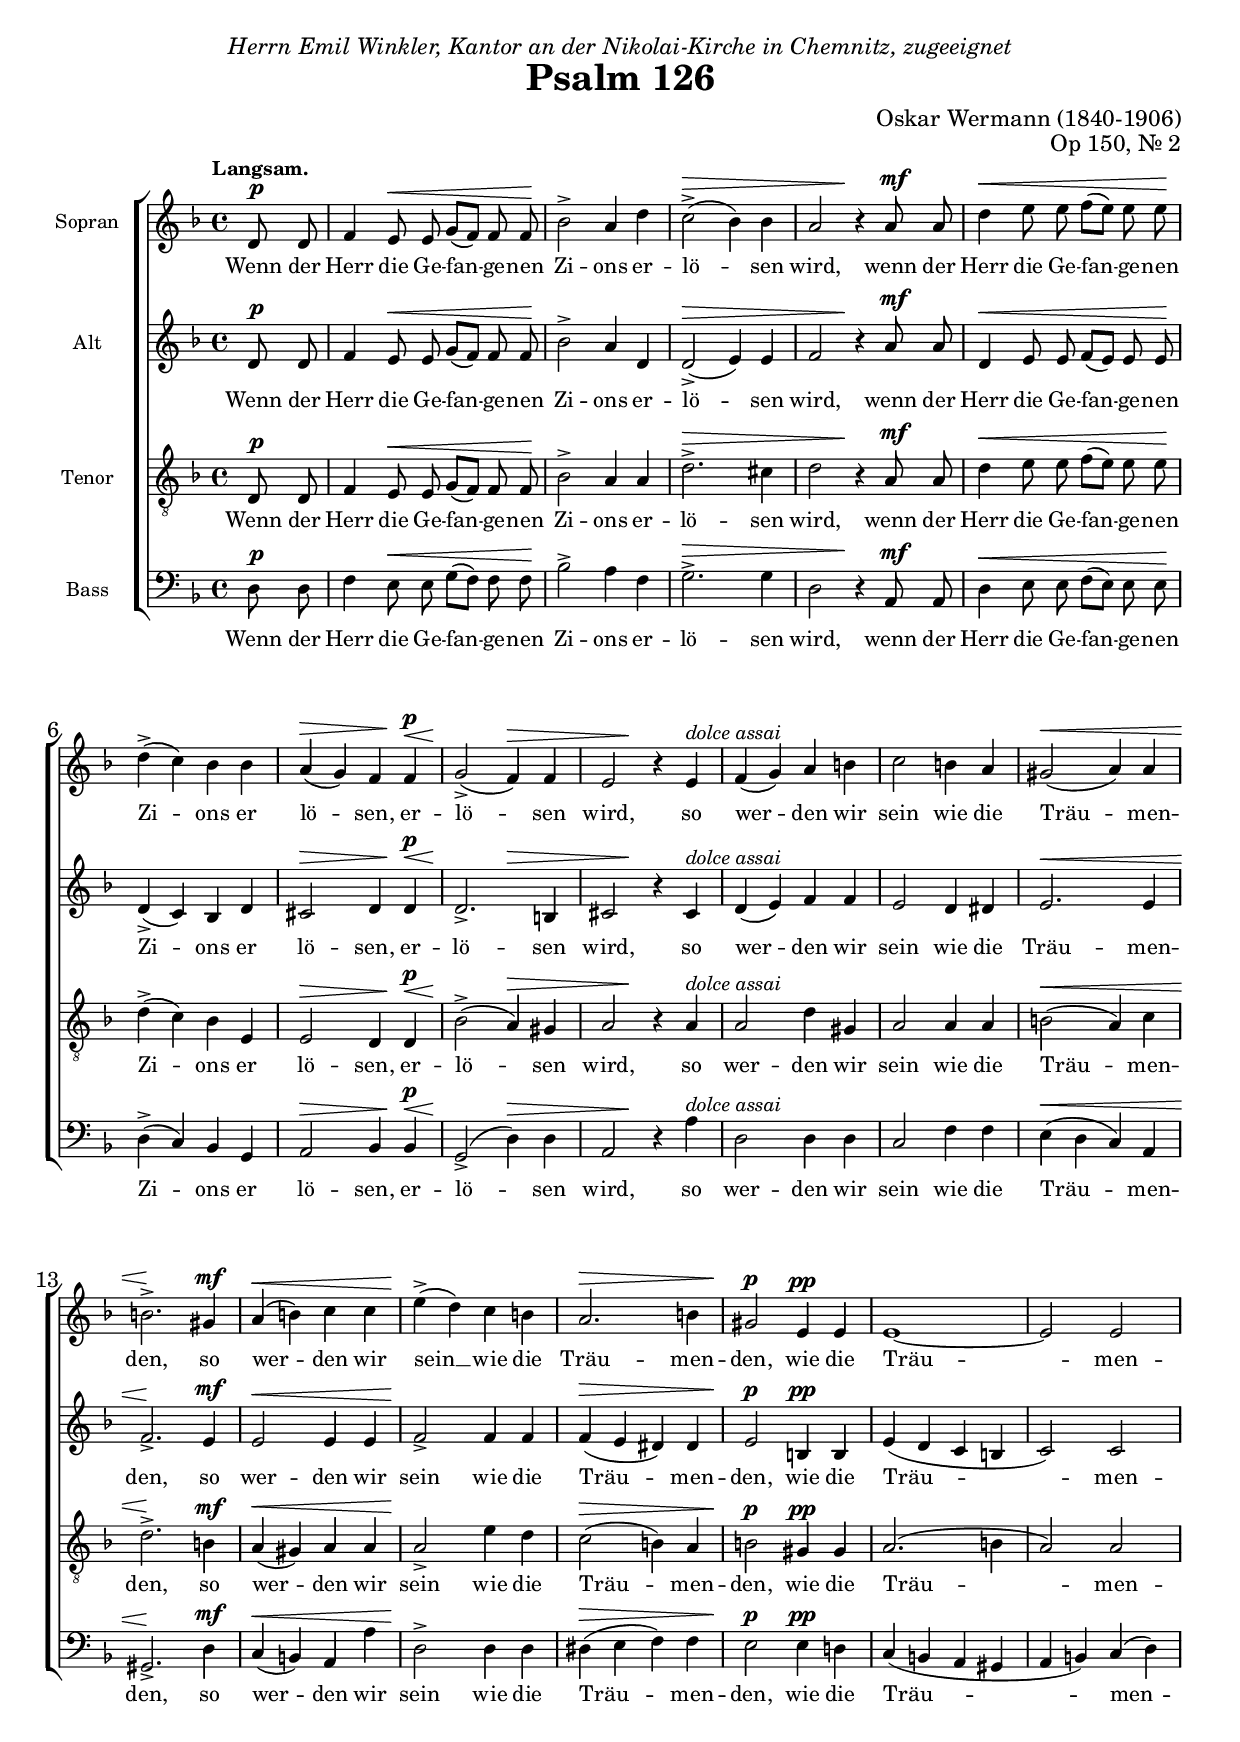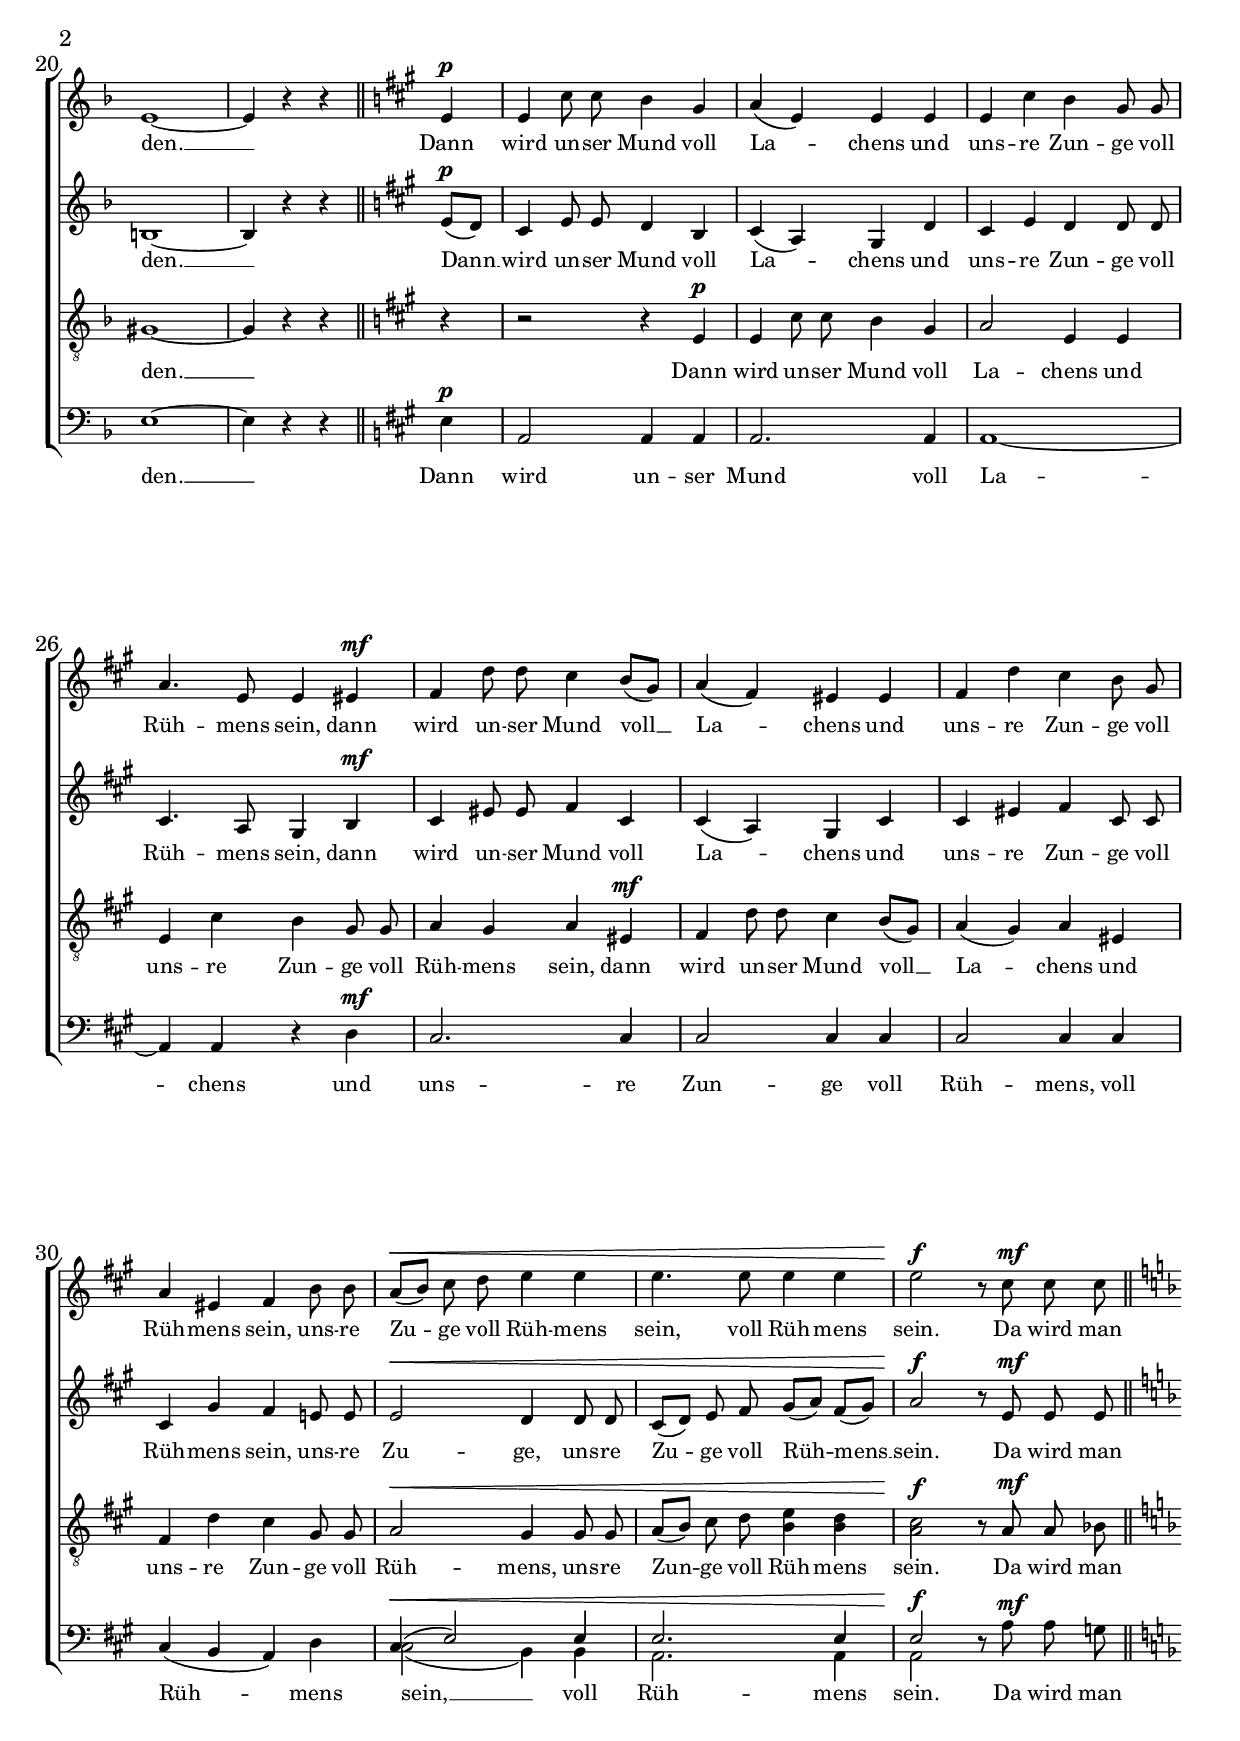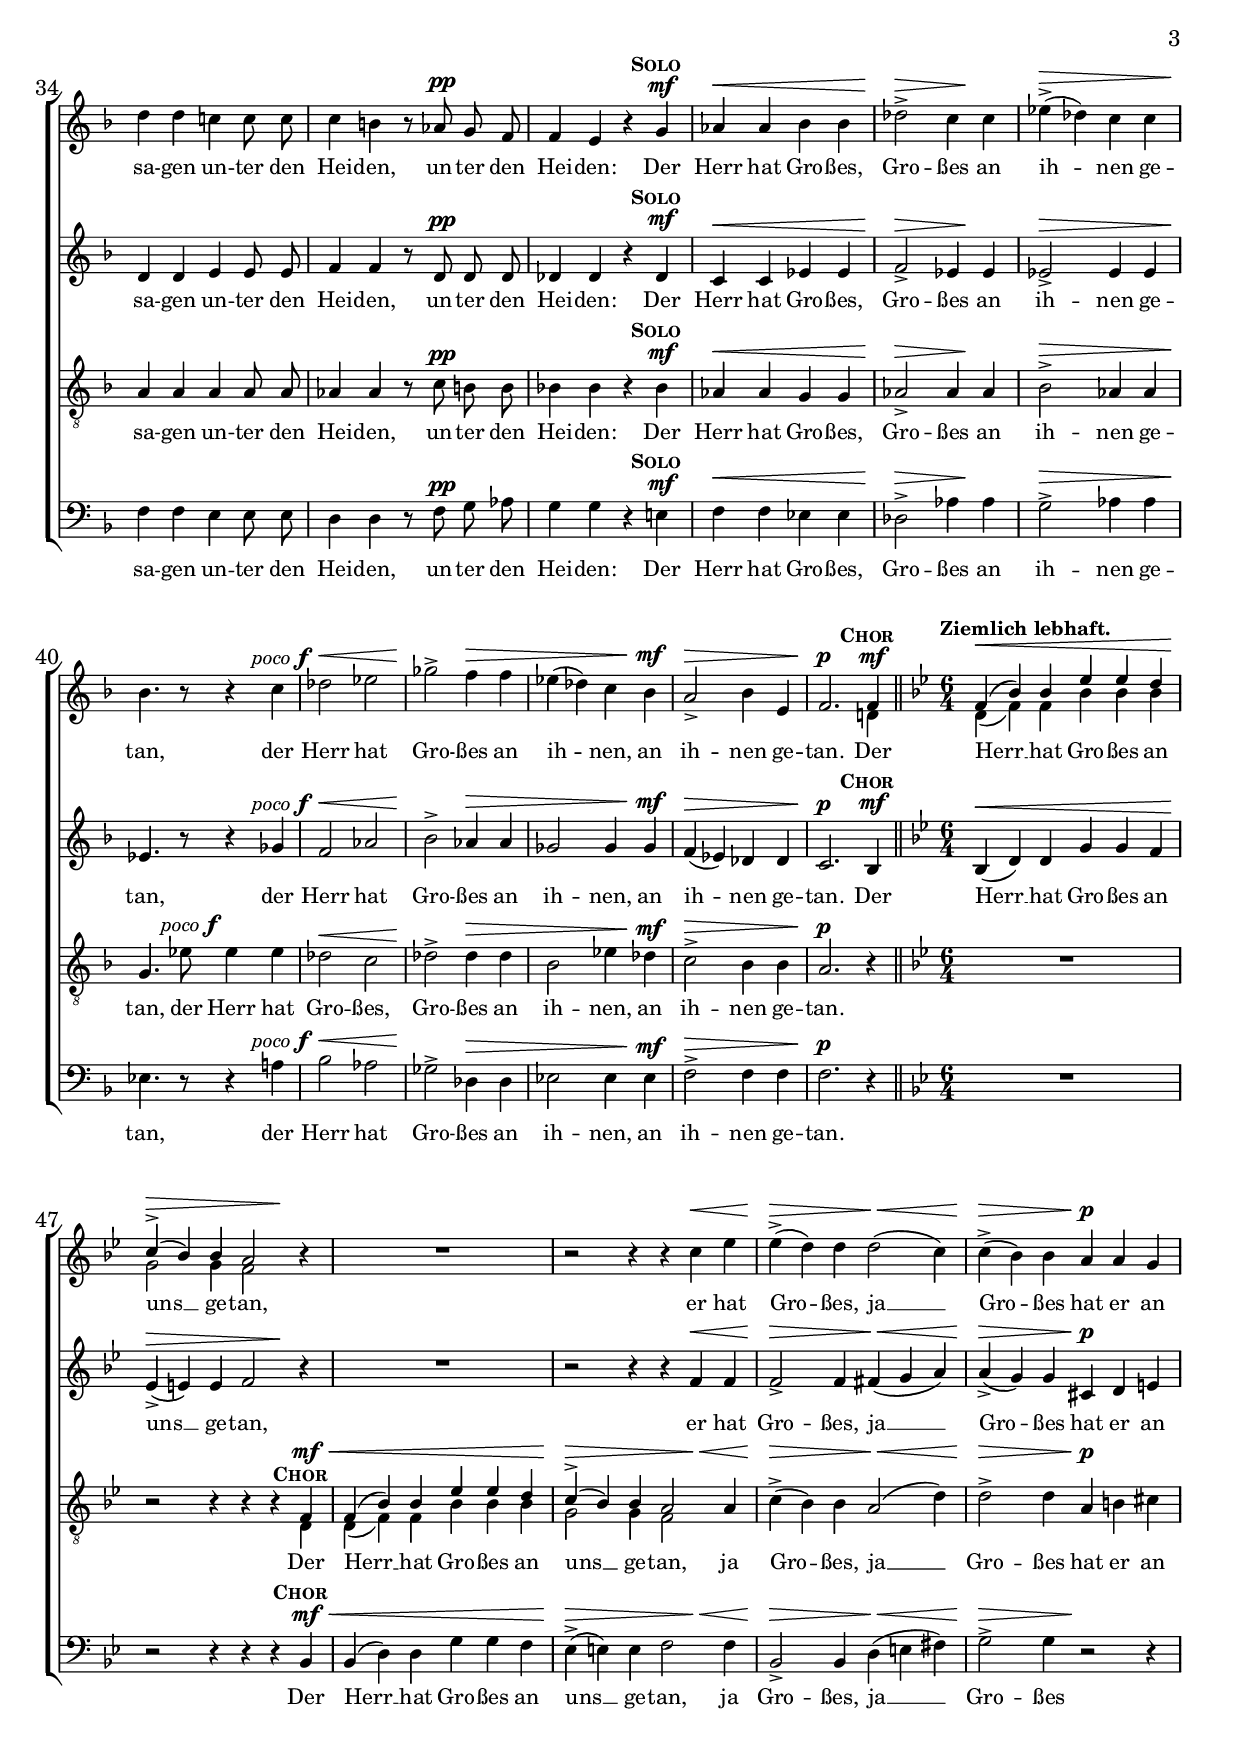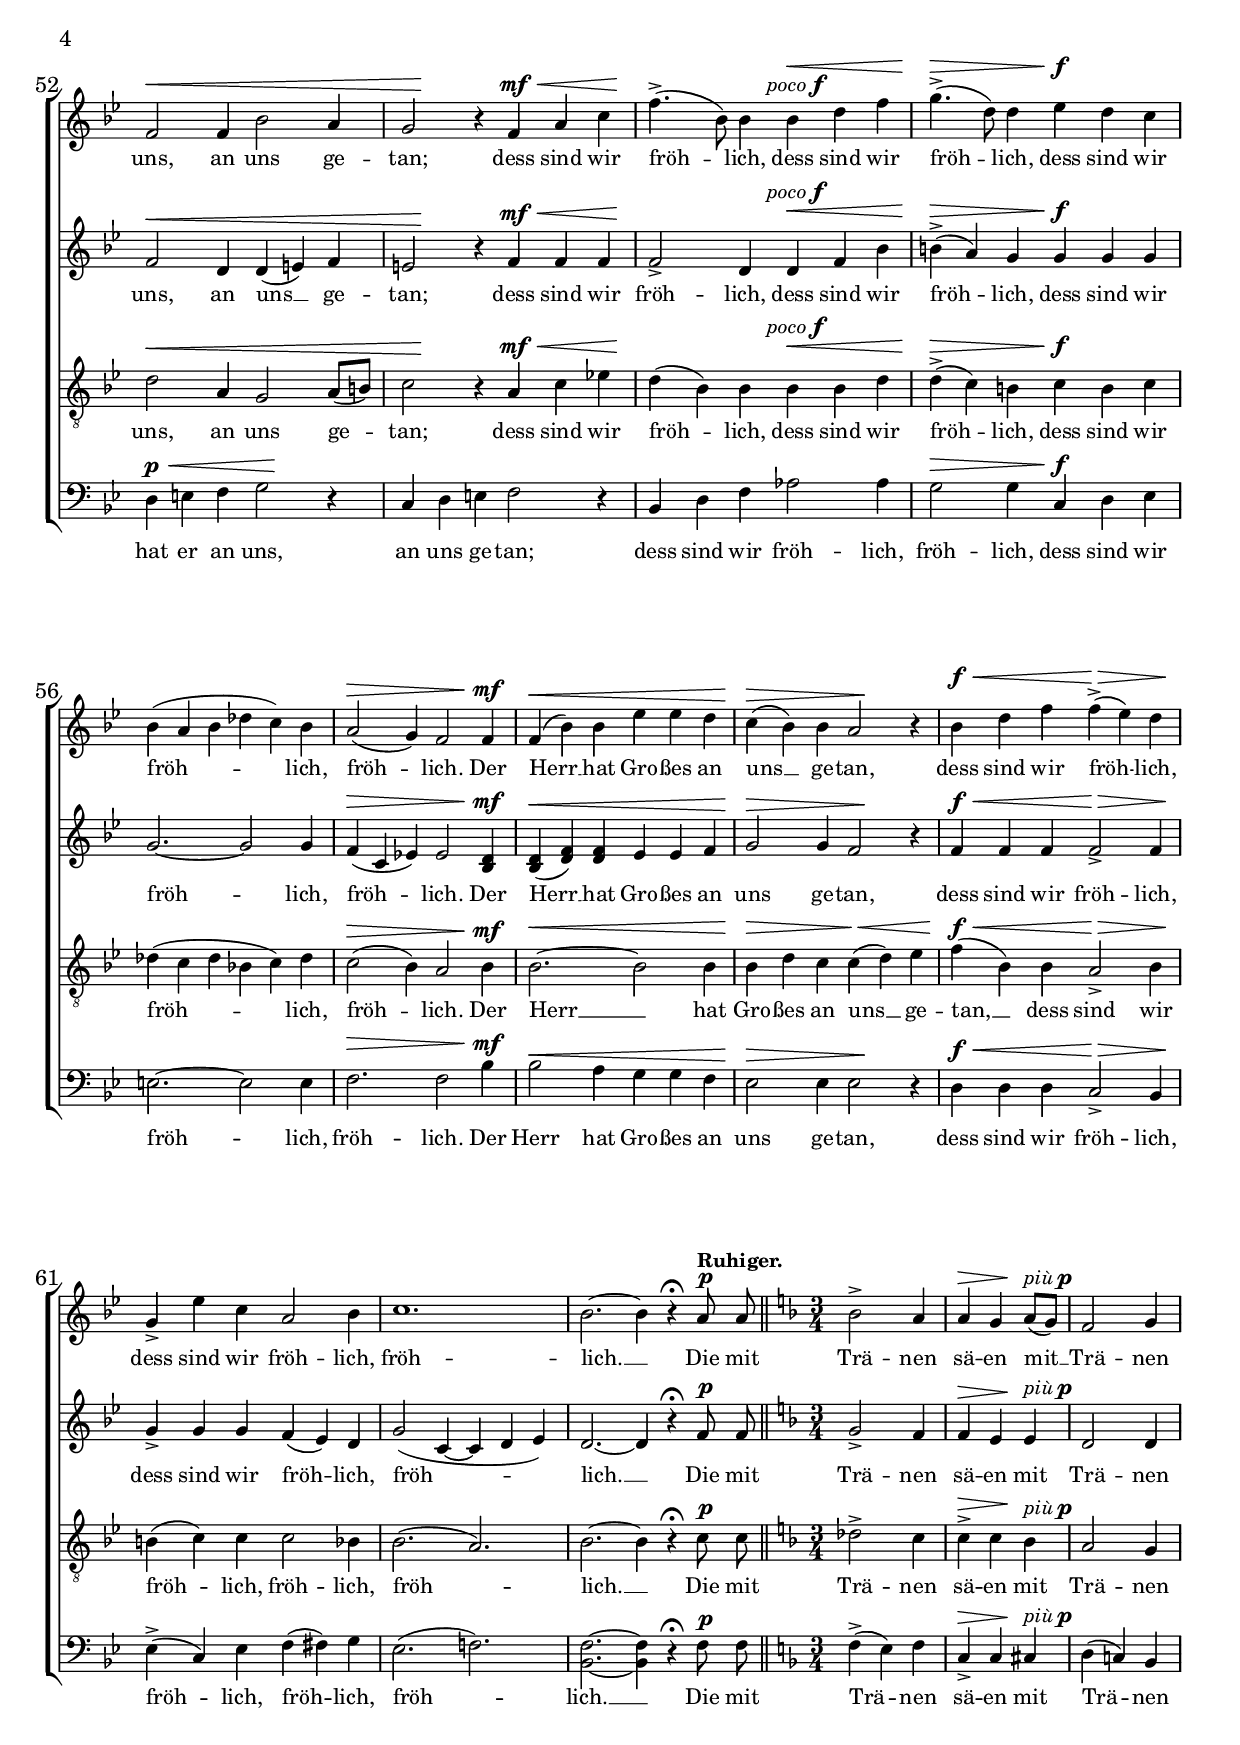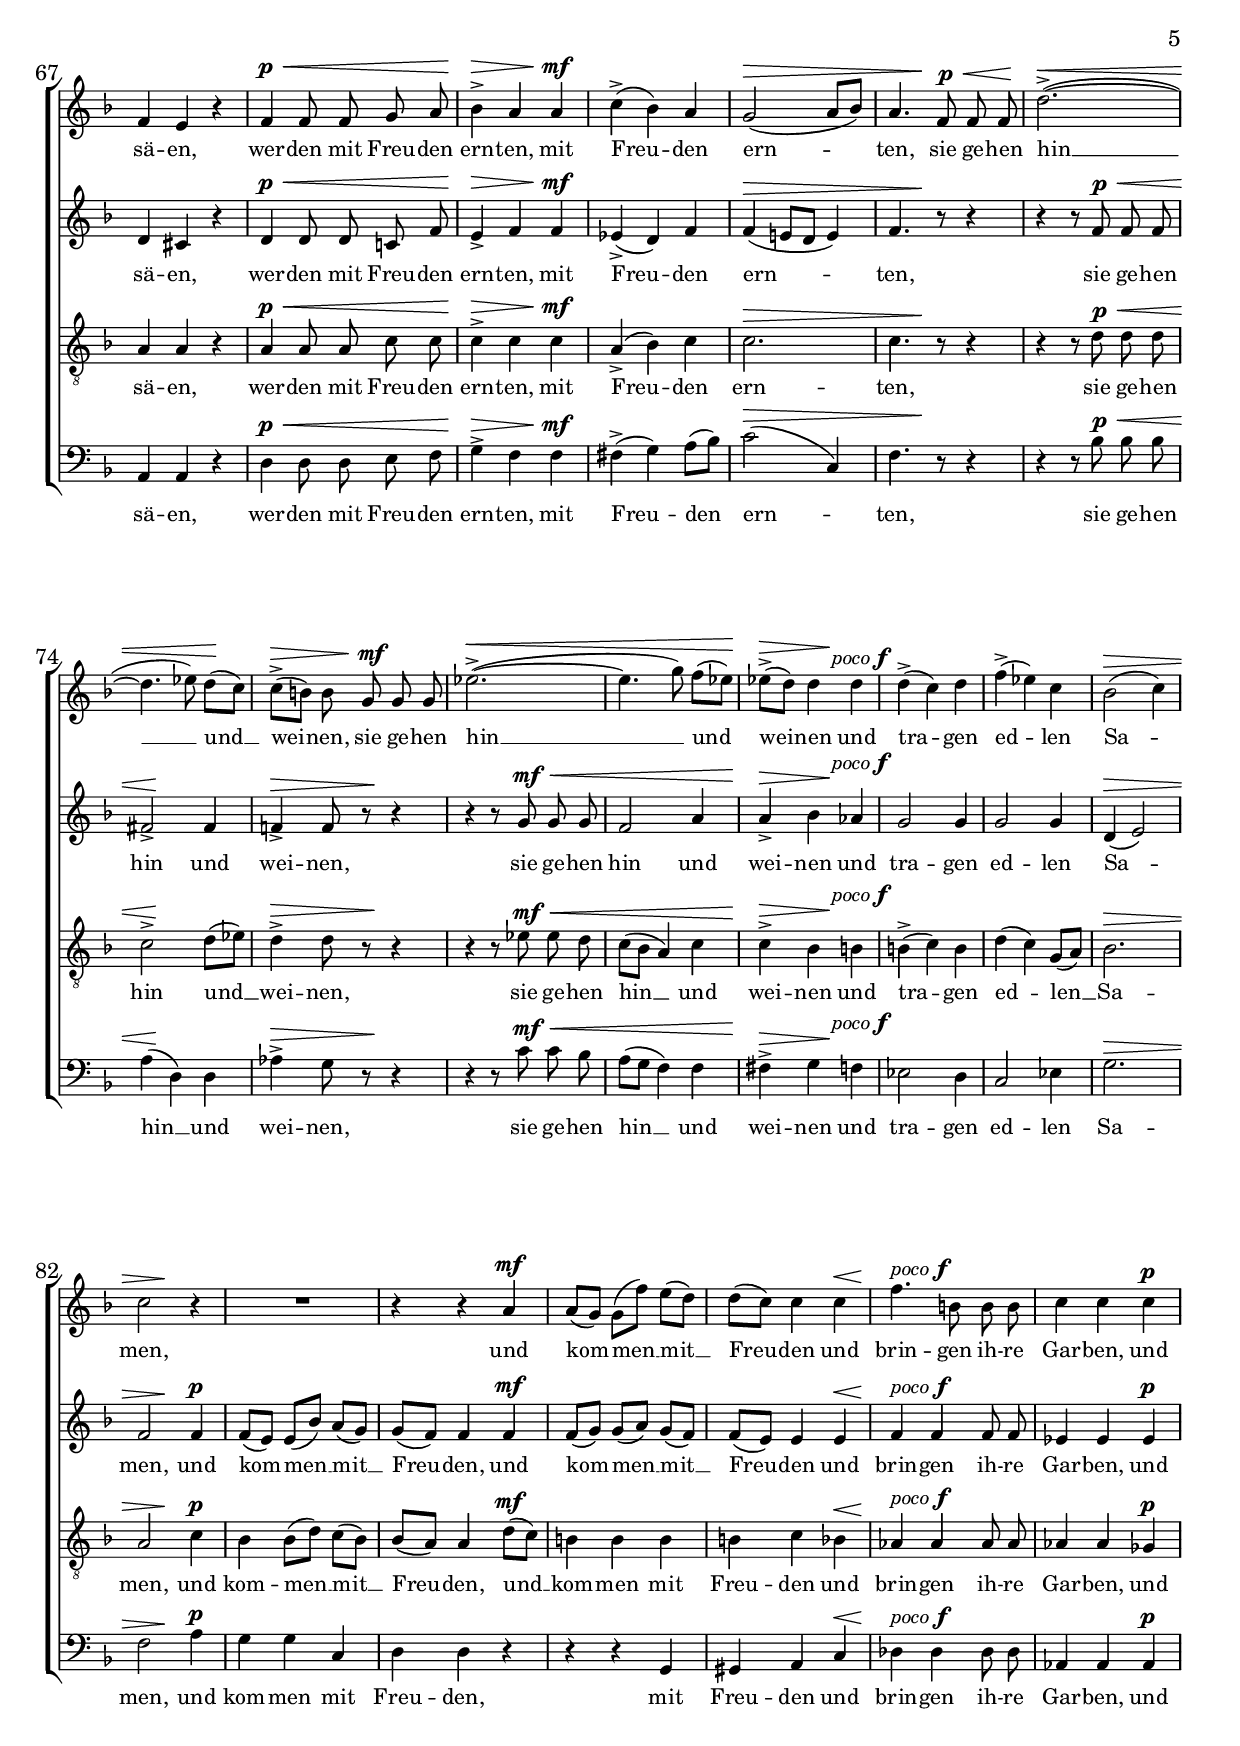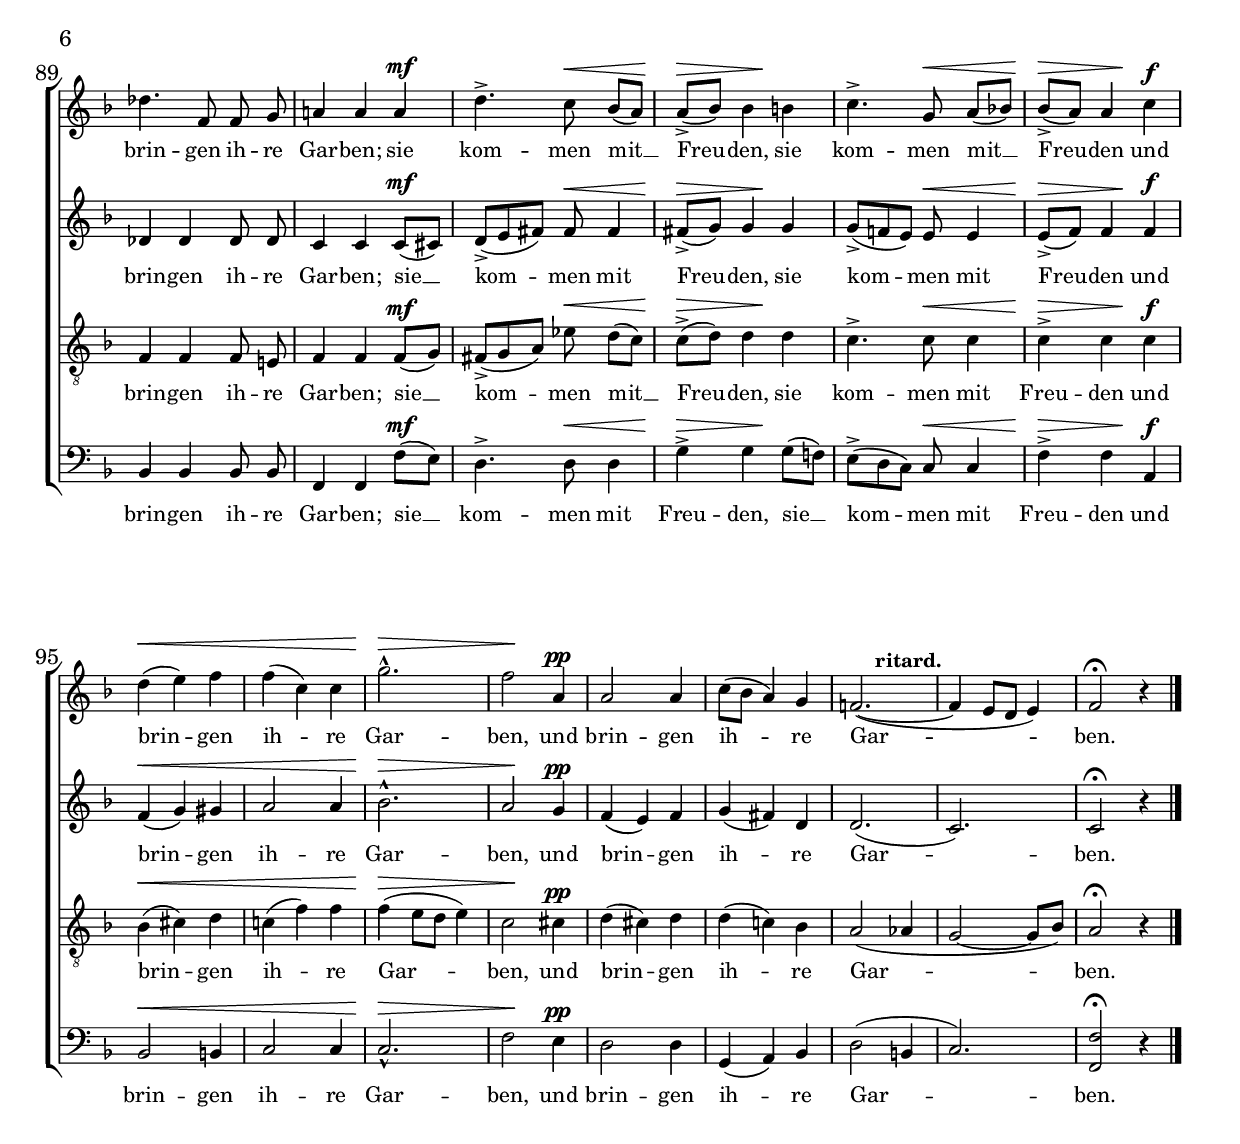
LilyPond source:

\version "2.22.1"


\header {
  title = "Psalm 126"
  dedication = \markup{\italic "Herrn Emil Winkler, Kantor an der Nikolai-Kirche in Chemnitz, zugeeignet"}
  composer = "Oskar Wermann (1840-1906)"
  opus = "Op 150, Nr. 2"
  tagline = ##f
}

\paper {
  #(set-paper-size "a4")
}

\layout {
  #(layout-set-staff-size 17)
  \override Score.BarNumber.font-size = #1
}

\version "2.22.1"

global = {
  \key d \minor
  \time 4/4
  \dynamicUp
  \autoBeamOff
  \tempo "Langsam."
  \partial 4
}

dTutti = {
  \global
  s4\p | s s2\< s8 s\! | s2 s | s\> s2 |
  s4. s8\! s4 s\mf | s2.\< s8 s\! | s1 | s2\> s8 s\! s4\<^\markup{\dynamic p} |
  s2\! s2\> | s4 s\! s s^\markup{\italic "dolce assai"} | s1*2 | s1\< | s16 s\! s8 s2 s4\mf |
  
  s1\< | s1\! | s1\> | s2\p s\pp | s1*2 |
  s1 | \partial 2. s2. \bar "||" \key a \major \partial 4 \tag #'s \tag #'a \tag #'b {s4\p | s1*2 } \tag #'t {s4 | s2. s4\p | s1 } |
  \tag #'s \tag #'a \tag #'b { s1 | s2. s4\mf | s1 } \tag #'t { s1*2 | s2. s4\mf} |
  
  s1*3 |
  s1\< | s | s2\f s8 s\mf s4 \bar "||"
  \key f \major s1 | s2 s8 s\pp s4 | s2. s4\mf^\markup{\center-align \bold \smallCaps Solo} |
  
  s1\< | s2\> s8 s\! s4 | s1\> | s4.\! \tag #'s \tag #'a \tag #'b { s8 s4 } s4^\markup{\center-align{\italic poco \dynamic f}} \tag #'t { s8 s4 } |
  s1\< | s2\! s\> | s2. s4\mf | s1\> | s2.\p \tag #'s \tag #'a { s4\mf^\markup{\center-align \bold \smallCaps Chor}} \tag #'t \tag #'b {s4} \bar "||"
  \key bes \major \time 6/4 \tempo "Ziemlich lebhaft." \tag #'s \tag #'a {s1.\< | s1\> s2\! | s1. | s1 } \tag #'t \tag #'b { s1. | s1 s4 s\mf^\markup{\center-align \bold \smallCaps Chor}\< | s1. | s1\> }
  
  s2\< | s2.\> s\< | s2\> \tag #'s \tag #'a \tag #'t { s4 s2.\p} \tag #'b { s8 s16 s\! s2. } |
  \tag #'s \tag #'a \tag #'t { s1.\< | s8 s\! s2 s2\mf\< s8 s\! | s2. s2.^\markup{\center-align{\italic poco \dynamic f}}\< } \tag #'b {s2.\p\< s8 s\! s4 s | s1.*2 } |
  s2.\> s\f | s1. | s2.\> s2 s4\mf | s1.\< |
  
  s2.\> \tag #'s \tag #'a \tag #'b { s8 s\! s2 } \tag #'t { s2.\< } | s2.\f\< s2\> s8 s\! | s1. |
  s | s2. s2 \tempo "Ruhiger." s4\p \bar "||" \key f \major \time 3/4 s2. | s4.\> s8\! s4^\markup{\italic più \dynamic p } | s2. |
  s | s\p\< | s2\> s4\mf | s2. | s2.\> |
  
  s4 s8\! \tag #'s {s\p\< s s16 s\! | s2.\< | s2 s4\! | s4.\> s\mf } \tag #'a \tag #'t \tag #'b {s4. | s s\p\< | s8 s\! s2 | s4\> s8 s\! s4 } |
  \tag #'s { s2.\< } \tag #'a \tag #'t \tag #'b {s4. s\mf\< } | s2 s8 s\! | s4.\> s8\! s4^\markup{\center-align \italic poco \dynamic f} | s2.*2 |
  s2.\> | s4 s\! \tag #'s { s4 } \tag #'a \tag #'t \tag #'b { s4\p } | s2. | s2 \tag #'s \tag #'a \tag #'t { s4\mf } \tag #'b {s4} | s2. | s2 s4\< |
  
  s2.\!^\markup{\italic poco \dynamic f} | s2 s4\p | s2. | s2 s4\mf |
  s4. s\< | s\> s\! | s s\< | s\> s8\! s4\f | s2.\< | s |
  s\> | s8 s\! s4 s\pp | s2.*2 | s4 \tempo "ritard." s2 | s2.*2 \bar "|."
}

nWennDerHerrI = { d8 d | f4 e8 e g([ f]) f f | bes2-> a4 }
nWennDerHerrII = { a8 a | \tag #'stb {d4} \tag #'a {d,4} e8 e f([ e]) e e | d4->( c) bes }

nSopran = \relative c' {
  \global
  \nWennDerHerrI d4 | c2->( bes4) bes |
  a2 r4 \keepWithTag #'stb \nWennDerHerrII bes | a( g) f f |
  g2->( f4) f | e2 r4 e | f( g) a b | c2 b4 a | gis2( a4) a | b2.-> gis4 |
  
  a( b) c c | e->( d) c b | a2. b4 | gis2 e4 e | e1~ | e2 e |
  e1~ | e4 r r e | e cis'8 cis b4 gis | a( e) e e |
  e cis'4 b gis8 gis | a4. e8 e4 eis | fis d'8 d cis4 b8([ gis]) |
  
  a4( fis) eis eis | fis d' cis b8 gis | a4 eis fis b8 b |
  a([ b]) cis d e4 e | e4. e8 e4 e | e2 r8 cis cis cis |
  d4 d c! c8 c | c4 b r8 as g f | f4 e r g |
  
  as4 as bes bes | des2-> c4 c | es->( des) c c | bes4. r8 r4 c |
  des2 es | ges-> f4 f | es( des) c bes | a2-> bes4 e, | f2.
  <<{\voiceOne f4 | f( bes) bes es es d | c->( bes) bes a2} \new Voice {\voiceTwo d,!4 | d( f) f bes bes bes | g2 g4 f2}>> \oneVoice r4 | R1. |
  
  r2 r4 r c' es | es->( d) d d2( c4) | c->( bes) bes a4 a g |
  f2 f4 bes2 a4 | g2 r4 f a c | f4.->( bes,8) bes4 bes d f |
  g4.->( d8) d4 es d c | bes( a bes des c) bes | a2( g4) f2 f4 | f( bes) bes es es d |
  
  c( bes) bes a2 r4 | bes d f f->( es) d | g,-> es' c a2 bes4 |
  c1. | bes2.~ bes4 r\fermata a8 a | bes2-> a4 | a g a8([ g]) | f2 g4 |
  f e r | f f8 f g a | bes4-> a a | c->( bes) a | g2( a8[ bes]) |
  
  a4. f8 f f | d'2.->~( | d4. es8) d([ c]) | c->([ b]) b g g g |
  es'2.->~( | es4. g8) f([ es]) | es->([ d]) d4 d | d->( c) d | f->( es) c |
  bes2( c4) | c2 r4 | R2. | r4 r a | a8([ g]) g([ f']) e([ d]) | d([ c]) c4 c |
  
  f4. b,8 b b | c4 c c | des4. f,8 f g | a!4 a a |
  d4.-> c8 bes([ a]) | a->([ bes]) bes4 b | c4.-> g8 a([ bes!]) | bes->([ a]) a4 c | d( e) f | f( c) c |
  g'2.-^ | f2 a,4 | a2 a4 | c8([ bes] a4) g | f!2.~( | f4 e8[ d] e4) | f2\fermata r4 |
}

nAlt = \relative c' {
  \global
  \nWennDerHerrI d, | d2->( e4) e |
  f2 r4 \keepWithTag #'a \nWennDerHerrII d | cis2 d4 d |
  d2.-> b4 | cis2 r4 cis | d( e) f f | e2 d4 dis | e2. e4 | f2.-> e4 |
  
  e2 e4 e | f2-> f4 f | f( e dis) dis | e2 b4 b | e( d c b | c2) c |
  b1~ | b4 r r e8([ d]) | cis4 e8 e d4 b | cis( a) gis d' |
  cis e d d8 d | cis4. a8 gis4 b | cis eis8 eis fis4 cis |
  
  cis( a) gis cis | cis eis fis cis8 cis | cis4 gis' fis e!8 e |
  e2 d4 d8 d | cis([ d]) e fis gis([ a]) fis([ gis]) | a2 r8 e e e |
  d4 d e e8 e | f4 f r8 d d d | des4 des r des |
  
  c c es es | f2-> es4 es | es2-> es4 es | es4. r8 r4 ges |
  f2 as | bes-> as4 as | ges2 ges4 ges | f( es) des des | c2. bes4 |
  bes( d) d g g f | es->( e) e f2 r4 | R1. |
  
  r2 r4 r f f | f2-> f4 fis( g a) | a->( g) g cis, d e |
  f2 d4 d( e) f | e2 r4 f f f | f2-> d4 d f bes |
  b->( a) g g g g | g2.~ g2 g4 | f( c es!) es2 <d bes>4 | <d bes>( <f d>) <f d> es es f |
  
  g2 g4 f2 r4 | f f f f2-> f4 | g-> g g f( es) d |
  g2( c,4~ c d es) | d2.~ d4 r\fermata f8 f | g2-> f4 | f e e | d2 d4 |
  d cis r | d d8 d c! f | e4-> f f | es->( d) f | f( e!8[ d] e4) |
  
  f4. r8 r4 | r4 r8 f f f | fis2-> fis4 | f4-> f8 r r4 |
  r r8 g g g | f2 a4 | a-> bes as | g2 g4 | g2 g4 |
  d( e2) | f f4 | f8([ e]) e([ bes']) a([ g]) | g([ f]) f4 f | f8([ g]) g([ a]) g([ f]) | f([ e]) e4 e |
  
  f4 f f8 f | es4 es es | des des des8 des | c4 c c8([ cis]) |
  d->([ e fis]) fis fis4 | fis8->([ g]) g4 g | g8->([ f e]) e e4 | e8->([ f]) f4 f | f( g) gis | a2 a4 |
  bes2.-^ | a2 g4 | f( e) f | g( fis) d | d2.(  | c) | c2\fermata r4 |
}

nTenor = \relative c {
  \global
  \nWennDerHerrI a | d2.-> cis4 |
  d2 r4 \keepWithTag #'stb \nWennDerHerrII e, | e2 d4 d |
  bes'2->( a4) gis | a2 r4 a | a2 d4 gis, | a2 a4 a | b2( a4) c | d2.-> b4 |
  
  a( gis) a a | a2-> e'4 d | c2( b4) a | b2 gis4 gis | a2.( b4 | a2) a |
  gis1~ | gis4 r r r | r2 r4 e | e cis'8 cis b4 gis |
  a2 e4 e | e cis' b gis8 gis | a4 gis a eis |
  
  fis d'8 d cis4 b8([ gis]) | a4( gis) a eis | fis d' cis gis8 gis |
  a2 gis4 gis8 gis | a([ b]) cis d <e b>4 <d b> | <cis a>2 r8 a a bes |
  a4 a a a8 a | as4 as r8 c b b | bes4 bes r bes |
  
  as as g g | as2-> as4 as | bes2-> as4 as | g4. es'8 es4 es |
  des2 c | des-> des4 des | bes2 es4 des | c2-> bes4 bes | a2. r4 |
  R1. | r2 r4 r r <<{\voiceOne f | f( bes) bes es es d | c->( bes) bes a2} \new Voice {\voiceTwo d,4 | d( f) f bes bes bes | g2 g4 f2}>> \oneVoice
  
  a4 | c->( bes) bes a2( d4) | d2-> d4 a b cis |
  d2 a4 g2 a8([ b]) | c2 r4 a c es! | d( bes) bes bes bes d |
  d->( c) b c b c | des( c des bes c) des | c2( bes4) a2 bes4 | bes2.~ bes2 bes4 |
  
  bes  d c c( d) es | f( bes,) bes a2-> bes4 | b( c) c c2 bes4 |
  bes2.( a) | bes2.~ bes4 r\fermata c8 c | des2-> c4 | c-> c bes | a2 g4 |
  a a r | a a8 a c c | c4-> c c | a->( bes) c | c2. |
  
  c4. r8 r4 | r4 r8 d d d | c2-> d8([ es]) | d4-> d8 r r4 |
  r r8 es es d | c([ bes] a4) c | c-> bes b | b->( c) b | d( c) g8([ a]) |
  bes2. | a2 c4 | bes bes8([ d]) c([ bes]) | bes([ a]) a4 d8([ c]) | b4 b b | b c bes |
  
  as as as8 as | as4 as ges | f f f8 e! | f4 f f8([ g]) |
  fis->([ g a]) es' d([ c]) | c->([ d]) d4 d | c4.-> c8 c4 | c-> c c | bes( cis) d | c!( f) f |
  f4( e8[ d] e4) | c2 cis4 | d( cis) d | d( c!) bes | a2( as4 | g2~ g8[ bes]) | a2\fermata r4 |
}

nBass = \relative c {
  \global
  \nWennDerHerrI f | g2.-> g4 |
  d2 r4 \keepWithTag #'stb \nWennDerHerrII g | a2 bes4 bes |
  g2->( d'4) d | a2 r4 a' | d,2 d4 d | c2 f4 f | e( d c) a | gis2.-> d'4 |
  
  c4( b) a a' | d,2-> d4 d | dis( e f) f | e2 e4 d | c( b a gis | a b) c( d) |
  e1~ | e4 r r e | a,2 a4 a | a2. a4 |
  a1~ | a4 a r d | cis2. cis4 |
  
  cis2 cis4 cis | cis2 cis4 cis | cis( b a) d |
  <<\new Voice {\voiceOne cis4( e2) e4 | e2. e4 | e2} {\voiceTwo cis2( b4) b | a2. a4 | a2}>> \oneVoice r8 a'8  a g |
  f4 f e e8 e | d4 d r8 f g as | g4 g r e! |
  
  f f es es | des2-> as'4 as | g2-> as4 as | es4. r8 r4 a! |
  bes2 as | ges-> des4 des | es2 es4 es | f2-> f4 f | f2. r4 |
  R1. | r2 r4 r r bes, | bes( d) d g g f |
  
  es->( e) e f2 f4 | bes,2-> bes4 d4( e fis) | g2-> g4 r2 r4 |
  d e f g2 r4 | c, d e f2 r4 | bes, d f as2 as4 |
  g2 g4 c, d es | e2.~ e2 e4 | f2. f2 bes4 bes2 a4 g g f |
  
  es2 es4 es2 r4 | d d d c2-> bes4 | es->( c) es f( fis) g |
  es2.( f) | <f~ bes,~>2. <f bes,>4 r\fermata f8 f | f4->( e) f | c-> c cis | d( c) bes |
  a a r | d d8 d e f | g4-> f f | fis->( g) a8([ bes]) | c2( c,4) |
  
  f4. r8 r4 | r r8 bes bes bes | a4( d,) d | as'-> g8 r8 r4 |
  r r8 c c bes | a([ g] f4) f4 | fis-> g f | es2 d4 | c2 es4 |
  g2. | f2 a4 | g g c, | d d r | r r g, | gis a c |
  
  des4 des des8 des | as4 as as | bes bes bes8 bes | f4 f f'8([ e]) |
  d4.-> d8 d4 | g-> g g8([ f!]) | e->([ d c]) c c4 | f-> f a, | bes2 b4 | c2 c4 |
  c2.-^ | f2 e4 | d2 d4 | g,( a) bes | d2( b4 | c2.) | <f f,>2\fermata r4 |
}

\version "2.22.1"


tTutti = \lyricmode {
  Wenn der Herr die Ge -- fan -- ge -- nen Zi -- ons er -- lö -- sen
  wird, wenn der Herr die Ge -- fan -- ge -- nen Zi -- ons er lö -- sen, er --
  lö -- sen wird, so wer -- den wir sein wie die Träu -- men -- den, so
  
  wer -- den wir \tag #'s { sein __ } \tag #'a \tag #'t \tag #'b { sein } wie die Träu -- men -- den, wie die Träu -- men --
  den. __ \tag #'s \tag #'t \tag #'b { Dann } \tag #'a { Dann __ } wird un -- ser Mund voll La -- chens und
  uns -- re Zun -- ge voll Rüh -- \tag #'s \tag #'a \tag #'t { mens sein, dann wird un -- ser Mund } \tag #'s \tag #'t { voll __ } \tag #'a { voll }
  
  \tag #'s \tag #'a \tag #'t { La -- chens und uns -- re Zun -- ge voll Rüh -- } \tag #'s \tag #'a { mens sein, uns -- re Zu -- }
  \tag #'s { ge voll Rüh -- mens sein,  } \tag #'a { ge, uns -- re Zu -- ge } \tag #'t {  mens, uns -- re Zun -- ge } \tag #'b { mens, voll Rüh -- mens sein, __ } \tag #'s \tag #'t \tag #'b { voll Rüh -- mens sein. } \tag #'a { voll Rüh -- mens __ sein. } Da wird man
  sa -- gen un -- ter den Hei -- den, un -- ter den Hei -- den: Der
  
  Herr hat Gro -- ßes, Gro -- ßes an ih -- nen ge -- tan, der 
  Herr hat Gro -- \tag #'s \tag #'a \tag #'b { ßes } \tag #'t { ßes, Gro -- ßes } an ih -- nen, an ih -- nen ge -- tan.
  Der Herr __ hat Gro -- ßes an uns __ ge -- tan,
  
  \tag #'s \tag #'a { er hat } \tag #'t \tag #'b { ja } Gro -- ßes, ja __ Gro -- ßes hat er an
  uns, an \tag #'s \tag #'t \tag #'b { uns } \tag #'a { uns __ } ge -- tan; dess sind wir fröh -- lich, \tag #'s \tag #'a \tag #'t { dess sind wir }
  fröh -- lich, dess sind wir fröh -- lich, fröh -- lich. Der \tag #'s \tag #'a \tag #'t { Herr __ } \tag #'b { Herr } hat Gro -- ßes an
  
  \tag #'s \tag #'t { uns __ } \tag #'a \tag #'b { uns } ge -- \tag #'s \tag #'a \tag #'b { tan, } \tag #'t { tan, __ } dess sind wir fröh -- lich, \tag #'s \tag #'a { dess sind wir fröh -- lich, } \tag #'t \tag #'b { fröh -- lich, } \tag #'b { fröh -- lich, }
  fröh -- lich. __ Die mit Trä -- nen sä -- en \tag #'s { mit __ } \tag #'a \tag #'t \tag #'b { mit } Trä -- nen
  sä -- en, wer -- den mit Freu -- den ern -- ten, mit Freu -- den ern --
  
  ten, sie ge -- hen \tag #'s \tag #'b { hin __ } \tag #'a \tag #'t { hin } \tag #'s \tag #'t { und __ } \tag #'a \tag #'b { und } wei -- nen,
  sie ge -- hen \tag #'s \tag #'t \tag #'b { hin __ } \tag #'a { hin } und wei -- nen und tra -- gen ed -- \tag #'s \tag #'a \tag #'b { len } \tag #'t { len __ }
  Sa -- men, \tag #'s { und kom -- men __ mit __ } \tag #'a { und kom -- men __ mit __ Freu -- den, und kom -- men __ mit __ } \tag #'t { und kom -- men __ mit __ Freu -- den, und __ kom -- men mit } \tag #'b { und kom -- men mit Freu -- den, mit } Freu -- den und
  
  brin -- gen ih -- re Gar -- ben, und brin -- gen ih -- re Gar -- ben; \tag #'s { sie } \tag #'a \tag #'t \tag #'b { sie __ }
  kom -- men \tag #'s \tag #'t { mit __ } \tag #'a \tag #'b { mit } Freu -- den, \tag #'s \tag #'a \tag #'t { sie } \tag #'b { sie __ } kom -- men \tag #'s { mit __ } \tag #'a \tag #'t \tag #'b { mit } Freu -- den und brin -- gen ih -- re
  Gar -- ben, und brin -- gen ih -- re Gar -- ben.
}


chormidi = \with {midiInstrument = "choir aahs"}


sSopran = 
  \new Staff  = "zSopran"
    \with {
      instrumentName = "Sopran"
      \chormidi
      \consists "Merge_rests_engraver"
    } 
    <<
      { 
        <<
          \keepWithTag #'s \dTutti
          \new Voice = "vSopran" {\nSopran}
        >>
      }
      \new Lyrics \lyricsto "vSopran" {\keepWithTag #'s \tTutti}
    >>

sAlt = 
  \new Staff  = "zAlt"
    \with {
      instrumentName = "Alt"
      \chormidi
      \consists "Merge_rests_engraver"
    } 
    <<
      { 
        <<
          \keepWithTag #'a \dTutti
          \new Voice = "vAlt" {\nAlt}
        >>
      }
      \new Lyrics \lyricsto "vAlt" {\keepWithTag #'a \tTutti}
    >>

sTenor = 
  \new Staff  = "zTenor"
    \with {
      instrumentName = "Tenor"
      \chormidi
      \consists "Merge_rests_engraver"
    } 
    <<
      { 
        <<
          \keepWithTag #'t \dTutti
          \new Voice = "vTenor" {\clef "violin_8" \nTenor}
        >>
      }
      \new Lyrics \lyricsto "vTenor" {\keepWithTag #'t \tTutti}
    >>

sBass = 
  \new Staff  = "zBass"
    \with {
      instrumentName = "Bass"
      \chormidi
      \consists "Merge_rests_engraver"
    } 
    <<
      { 
        <<
          \keepWithTag #'b \dTutti
          \new Voice = "vBass" {\clef bass \nBass}
        >>
      }
      \new Lyrics \lyricsto "vBass" {\keepWithTag #'b \tTutti}
    >>
    

\score {
    \new ChoirStaff
      <<
      \accidentalStyle Score.modern
      \sSopran
      \sAlt
      \sTenor
      \sBass
    >>
  \layout { }
  \midi {
    \tempo 4=86
  }
}
